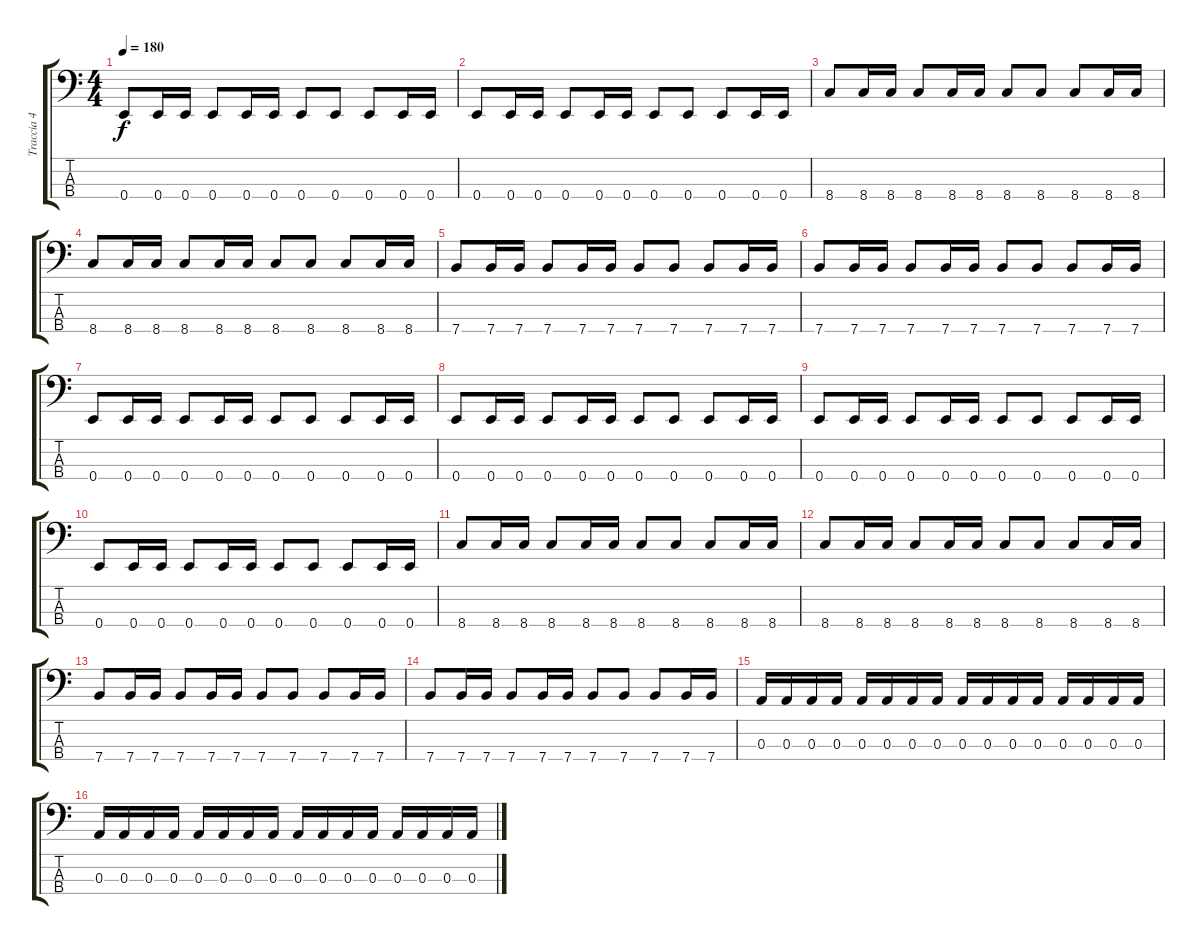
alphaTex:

\track ("Traccia 4" "Traccia 4") {instrument electricbassfinger}
\staff {score tabs}
\tuning (G2 D2 A1 E1) {hide}
\ts (4 4)
\tempo 180
\clef f4
\ks c
0.4.8{dy f} 0.4.16 0.4.16 0.4.8 0.4.16 0.4.16 0.4.8 0.4.8 0.4.8 0.4.16 0.4.16 |
0.4.8 0.4.16 0.4.16 0.4.8 0.4.16 0.4.16 0.4.8 0.4.8 0.4.8 0.4.16 0.4.16 |
8.4.8 8.4.16 8.4.16 8.4.8 8.4.16 8.4.16 8.4.8 8.4.8 8.4.8 8.4.16 8.4.16 |
8.4.8 8.4.16 8.4.16 8.4.8 8.4.16 8.4.16 8.4.8 8.4.8 8.4.8 8.4.16 8.4.16 |
7.4.8 7.4.16 7.4.16 7.4.8 7.4.16 7.4.16 7.4.8 7.4.8 7.4.8 7.4.16 7.4.16 |
7.4.8 7.4.16 7.4.16 7.4.8 7.4.16 7.4.16 7.4.8 7.4.8 7.4.8 7.4.16 7.4.16 |
0.4.8 0.4.16 0.4.16 0.4.8 0.4.16 0.4.16 0.4.8 0.4.8 0.4.8 0.4.16 0.4.16 |
0.4.8 0.4.16 0.4.16 0.4.8 0.4.16 0.4.16 0.4.8 0.4.8 0.4.8 0.4.16 0.4.16 |
0.4.8 0.4.16 0.4.16 0.4.8 0.4.16 0.4.16 0.4.8 0.4.8 0.4.8 0.4.16 0.4.16 |
0.4.8 0.4.16 0.4.16 0.4.8 0.4.16 0.4.16 0.4.8 0.4.8 0.4.8 0.4.16 0.4.16 |
8.4.8 8.4.16 8.4.16 8.4.8 8.4.16 8.4.16 8.4.8 8.4.8 8.4.8 8.4.16 8.4.16 |
8.4.8 8.4.16 8.4.16 8.4.8 8.4.16 8.4.16 8.4.8 8.4.8 8.4.8 8.4.16 8.4.16 |
7.4.8 7.4.16 7.4.16 7.4.8 7.4.16 7.4.16 7.4.8 7.4.8 7.4.8 7.4.16 7.4.16 |
7.4.8 7.4.16 7.4.16 7.4.8 7.4.16 7.4.16 7.4.8 7.4.8 7.4.8 7.4.16 7.4.16 |
0.3.16 0.3.16 0.3.16 0.3.16 0.3.16 0.3.16 0.3.16 0.3.16 0.3.16 0.3.16 0.3.16 0.3.16 0.3.16 0.3.16 0.3.16 0.3.16 |
0.3.16 0.3.16 0.3.16 0.3.16 0.3.16 0.3.16 0.3.16 0.3.16 0.3.16 0.3.16 0.3.16 0.3.16 0.3.16 0.3.16 0.3.16 0.3.16
